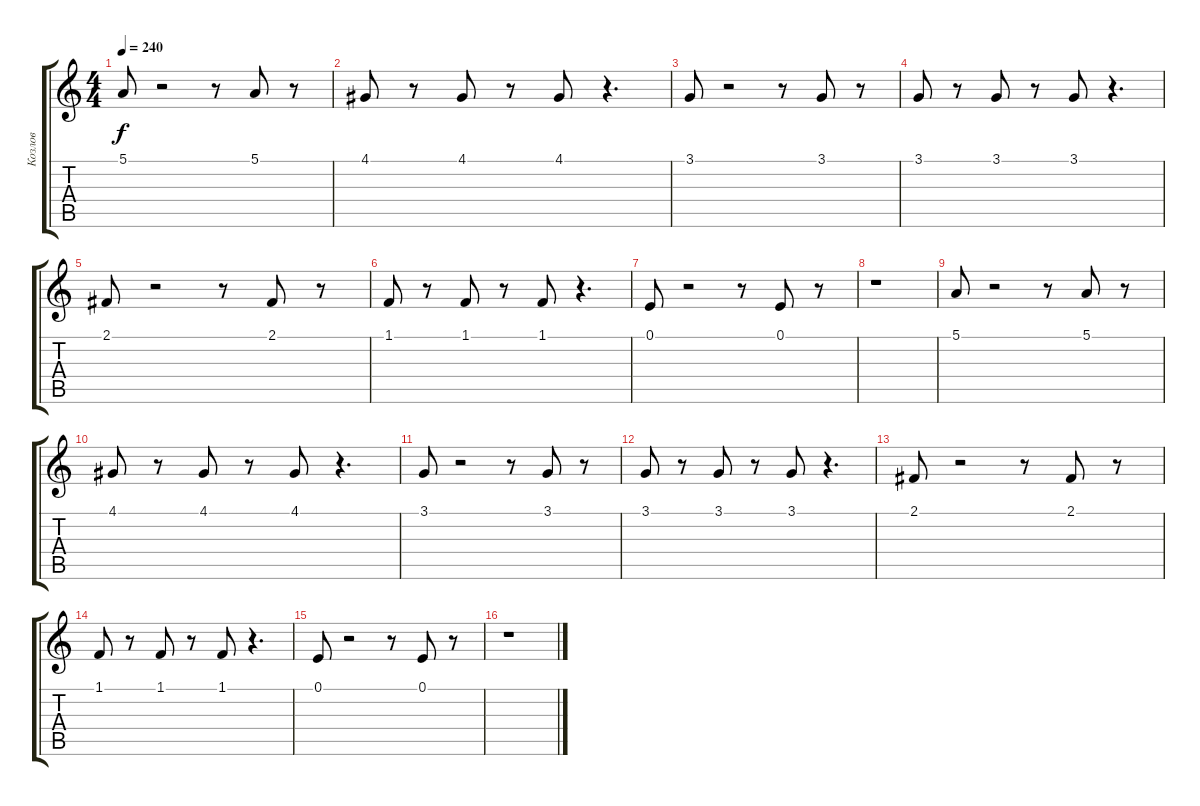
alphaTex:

\track ("Козлов" "Козлов") {instrument vibraphone}
\staff {score tabs}
\tuning (E4 B3 G3 D3 A2 E2) {hide}
\ts (4 4)
\tempo 240
\clef g2
\ks c
5.1.8{dy f} r.2 r.8 5.1.8 r.8 |
4.1.8 r.8 4.1.8 r.8 4.1.8 r.4{d} |
3.1.8 r.2 r.8 3.1.8 r.8 |
3.1.8 r.8 3.1.8 r.8 3.1.8 r.4{d} |
2.1.8 r.2 r.8 2.1.8 r.8 |
1.1.8 r.8 1.1.8 r.8 1.1.8 r.4{d} |
0.1.8 r.2 r.8 0.1.8 r.8 |
r.1 |
5.1.8 r.2 r.8 5.1.8 r.8 |
4.1.8 r.8 4.1.8 r.8 4.1.8 r.4{d} |
3.1.8 r.2 r.8 3.1.8 r.8 |
3.1.8 r.8 3.1.8 r.8 3.1.8 r.4{d} |
2.1.8 r.2 r.8 2.1.8 r.8 |
1.1.8 r.8 1.1.8 r.8 1.1.8 r.4{d} |
0.1.8 r.2 r.8 0.1.8 r.8 |
r.1
